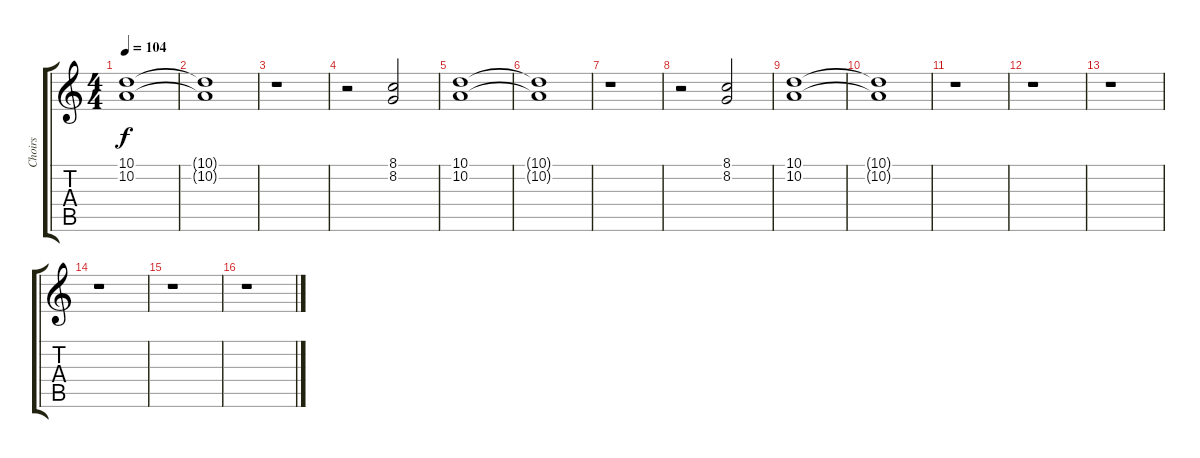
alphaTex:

\track ("Choirs" "Choirs") {instrument choiraahs}
\staff {score tabs}
\tuning (E4 B3 G3 D3 A2 E2) {hide}
\ts (4 4)
\tempo 104
\clef g2
\ks c
(10.1 10.2).1{dy f} |
(10.1{t} 10.2{t}).1 |
r.1 |
r.2 (8.1 8.2).2 |
(10.1 10.2).1 |
(10.1{t} 10.2{t}).1 |
r.1 |
r.2 (8.1 8.2).2 |
(10.1 10.2).1 |
(10.1{t} 10.2{t}).1 |
r.1 |
r.1 |
r.1 |
r.1 |
r.1 |
r.1
